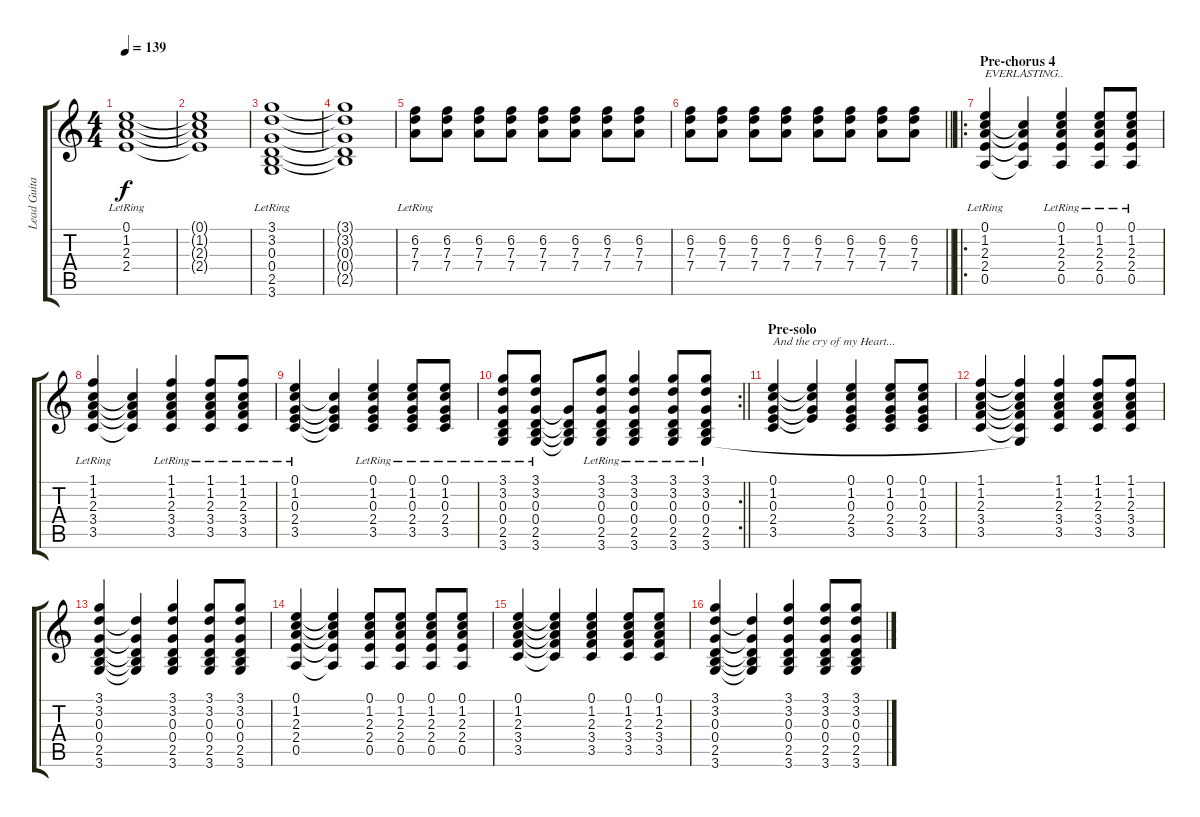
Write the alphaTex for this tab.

\track ("Lead Guitar" "Lead Guita") {instrument electricguitarjazz}
\staff {score tabs}
\tuning (E4 B3 G3 D3 A2 E2) {hide}
\ts (4 4)
\tempo 139
\clef g2
\ks c
(0.1{lr} 1.2{lr} 2.3{lr} 2.4{lr}).1{dy f} |
(0.1{t} 1.2{t} 2.3{t} 2.4{t}).1 |
(3.1{lr} 3.2{lr} 0.3{lr} 0.4{lr} 2.5{lr} 3.6{lr}).1 |
(3.1{t} 3.2{t} 0.3{t} 0.4{t} 2.5{t}).1 |
(6.2{lr} 7.3{lr} 7.4).8{volume 14} (6.2 7.3 7.4).8 (6.2 7.3 7.4).8 (6.2 7.3 7.4).8 (6.2 7.3 7.4).8 (6.2 7.3 7.4).8 (6.2 7.3 7.4).8 (6.2 7.3 7.4).8 |
\barLineRight lightlight
(6.2 7.3 7.4).8 (6.2 7.3 7.4).8 (6.2 7.3 7.4).8 (6.2 7.3 7.4).8 (6.2 7.3 7.4).8 (6.2 7.3 7.4).8 (6.2 7.3 7.4).8 (6.2 7.3 7.4).8 |
\ro
\section ("" "Pre-chorus 4")
(0.1 1.2{lr} 2.3{lr} 2.4{lr} 0.5{lr}).4{txt "EVERLASTING.." volume 16} (1.2{t} 2.3{t} 2.4{t} 0.5{t}).4 (0.1 1.2{lr} 2.3{lr} 2.4{lr} 0.5{lr}).4 (0.1 1.2{lr} 2.3{lr} 2.4{lr} 0.5{lr}).8 (0.1 1.2{lr} 2.3{lr} 2.4{lr} 0.5{lr}).8 |
(1.1 1.2{lr} 2.3{lr} 3.4{lr} 3.5{lr}).4 (1.2{t} 2.3{t} 3.4{t} 3.5{t}).4 (1.1 1.2{lr} 2.3{lr} 3.4{lr} 3.5{lr}).4 (1.1 1.2{lr} 2.3{lr} 3.4{lr} 3.5{lr}).8 (1.1 1.2{lr} 2.3{lr} 3.4{lr} 3.5{lr}).8 |
(0.1 1.2{lr} 0.3{lr} 2.4{lr} 3.5{lr}).4 (1.2{t} 0.3{t} 2.4{t} 3.5{t}).4 (0.1 1.2{lr} 0.3{lr} 2.4{lr} 3.5{lr}).4 (0.1 1.2{lr} 0.3{lr} 2.4{lr} 3.5{lr}).8 (0.1 1.2{lr} 0.3{lr} 2.4{lr} 3.5{lr}).8 |
\rc 2
\barLineRight lightlight
(3.1 3.2 0.3{lr} 0.4{lr} 2.5{lr} 3.6{lr}).8 (3.1 3.2 0.3{lr} 0.4{lr} 2.5{lr} 3.6{lr}).8 (0.3{t} 0.4{t} 2.5{t} 3.6{t}).8 (3.1 3.2 0.3{lr} 0.4{lr} 2.5{lr} 3.6{lr}).8 (3.1 3.2 0.3{lr} 0.4{lr} 2.5{lr} 3.6{lr}).4 (3.1 3.2 0.3{lr} 0.4{lr} 2.5{lr} 3.6{lr}).8 (3.1 3.2 0.3 0.4{lr} 2.5{lr} 3.6{lr}).8 |
\section ("" "Pre-solo")
(0.1 1.2 0.3 2.4 3.5).4{txt "And the cry of my Heart..."} (0.1{t} 1.2{t} 0.3{t} 2.4{t}).4 (0.1 1.2 0.3 2.4 3.5).4 (0.1 1.2 0.3 2.4 3.5).8 (0.1 1.2 0.3 2.4 3.5).8 |
(1.1 1.2 2.3 3.4 3.5).4 (1.1{t} 1.2{t} 2.3{t} 3.4{t} 3.5{t} 3.6{t}).4 (1.1 1.2 2.3 3.4 3.5).4 (1.1 1.2 2.3 3.4 3.5).8 (1.1 1.2 2.3 3.4 3.5).8 |
(3.1 3.2 0.3 0.4 2.5 3.6).4 (3.2{t} 0.3{t} 0.4{t} 2.5{t} 3.6{t}).4 (3.1 3.2 0.3 0.4 2.5 3.6).4 (3.1 3.2 0.3 0.4 2.5 3.6).8 (3.1 3.2 0.3 0.4 2.5 3.6).8 |
(0.1 1.2 2.3 2.4 0.5).4 (0.1{t} 1.2{t} 2.3{t} 2.4{t} 0.5{t}).4 (0.1 1.2 2.3 2.4 0.5).8 (0.1 1.2 2.3 2.4 0.5).8 (0.1 1.2 2.3 2.4 0.5).8 (0.1 1.2 2.3 2.4 0.5).8 |
(0.1 1.2 2.3 3.4 3.5).4 (0.1{t} 1.2{t} 2.3{t} 3.4{t} 3.5{t}).4 (0.1 1.2 2.3 3.4 3.5).4 (0.1 1.2 2.3 3.4 3.5).8 (0.1 1.2 2.3 3.4 3.5).8 |
(3.1 3.2 0.3 0.4 2.5 3.6).4 (3.2{t} 0.3{t} 0.4{t} 2.5{t} 3.6{t}).4 (3.1 3.2 0.3 0.4 2.5 3.6).4 (3.1 3.2 0.3 0.4 2.5 3.6).8 (3.1 3.2 0.3 0.4 2.5 3.6).8
